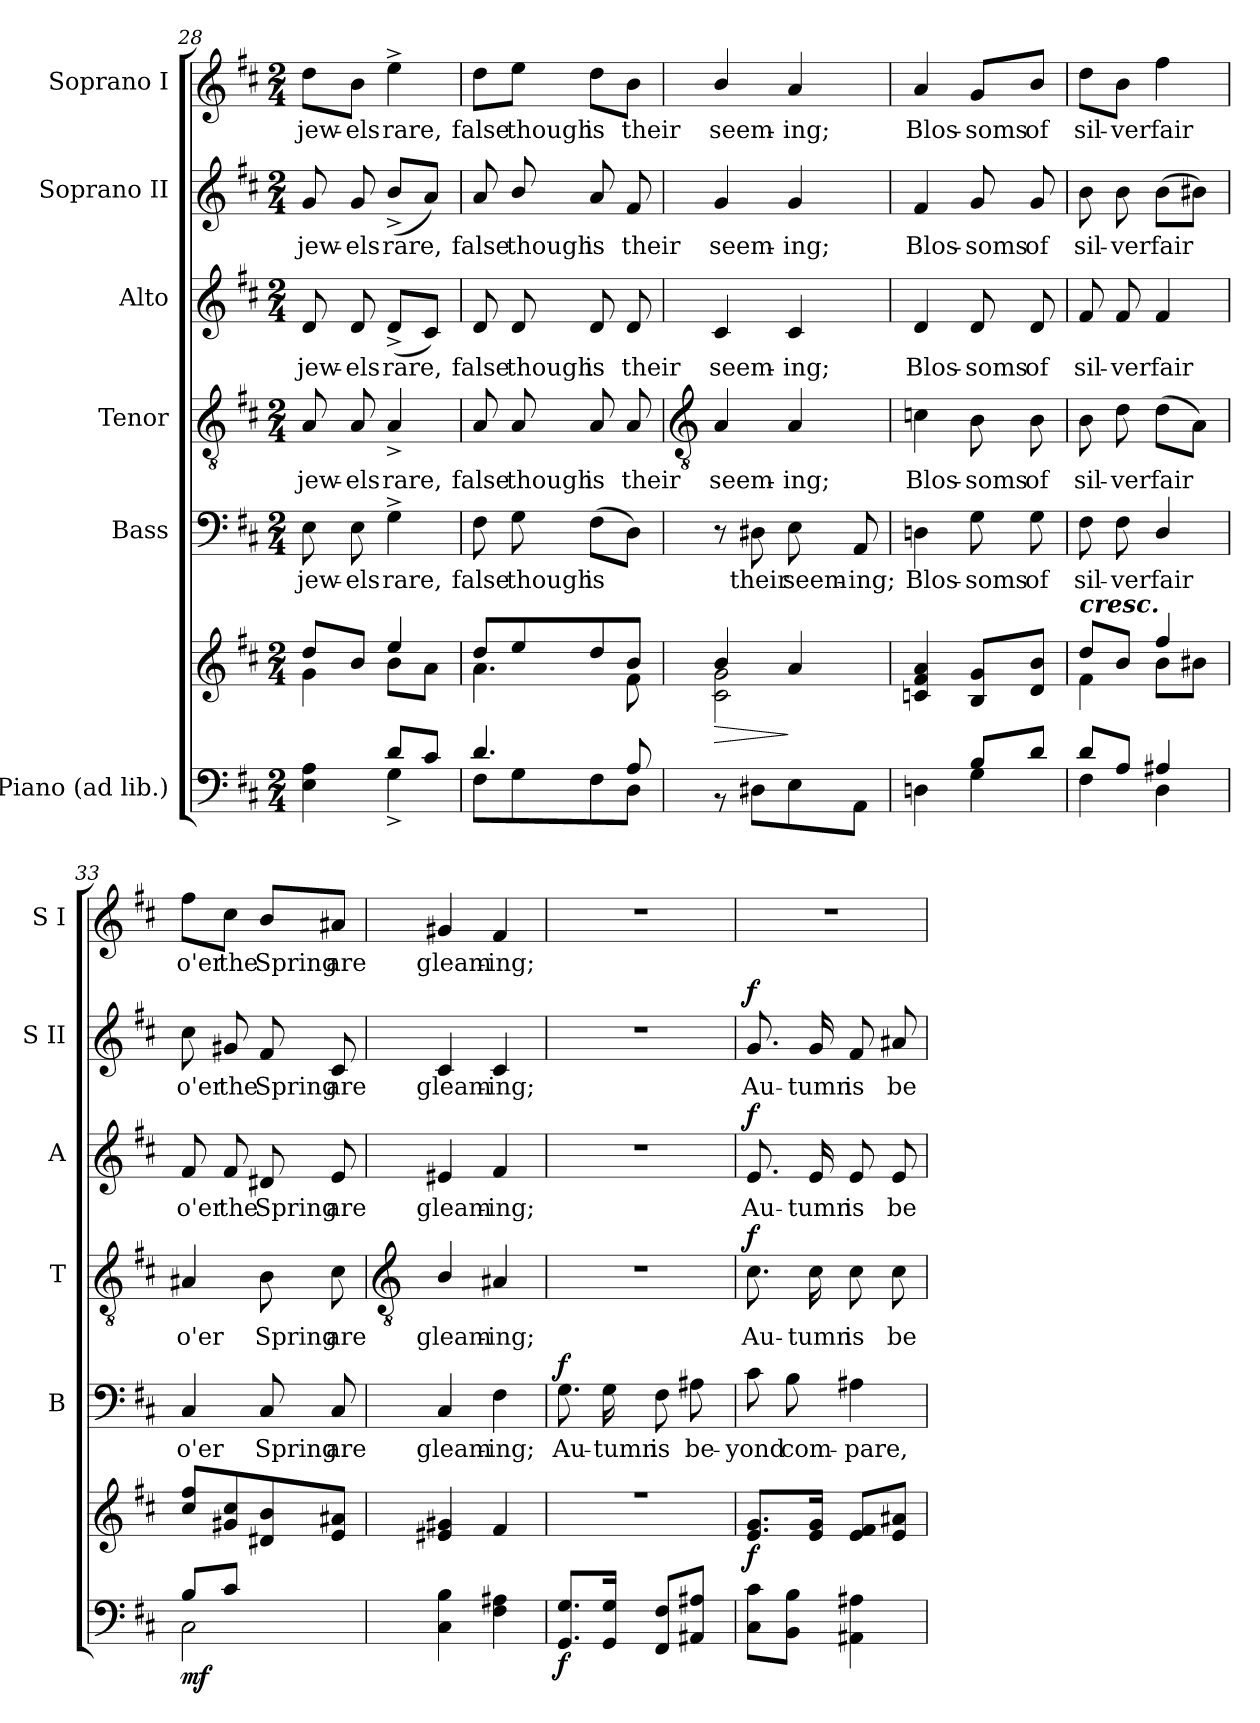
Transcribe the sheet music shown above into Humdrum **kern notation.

**kern	**kern	**dynam	**kern	**text	**dynam	**kern	**text	**dynam	**kern	**text	**dynam	**kern	**text	**dynam	**kern	**text
*part6	*part6	*part6	*part5	*part5	*part5	*part4	*part4	*part4	*part3	*part3	*part3	*part2	*part2	*part2	*part1	*part1
*staff7	*staff6	*staff6/7	*staff5	*staff5	*staff5	*staff4	*staff4	*staff4	*staff3	*staff3	*staff3	*staff2	*staff2	*staff2	*staff1	*staff1
*I"Piano (ad lib.)	*	*	*I"Bass	*	*	*I"Tenor	*	*	*I"Alto	*	*	*I"Soprano II	*	*	*I"Soprano I	*
*	*	*	*I'B	*	*	*I'T	*	*	*I'A	*	*	*I'S II	*	*	*I'S I	*
*clefF4	*clefG2	*	*clefF4	*	*	*clefGv2	*	*	*clefG2	*	*	*clefG2	*	*	*clefG2	*
*k[f#c#]	*k[f#c#]	*	*k[f#c#]	*	*	*k[f#c#]	*	*	*k[f#c#]	*	*	*k[f#c#]	*	*	*k[f#c#]	*
*D:	*D:	*	*D:	*	*	*D:	*	*	*D:	*	*	*D:	*	*	*D:	*
*M2/4	*M2/4	*	*M2/4	*	*	*M2/4	*	*	*M2/4	*	*	*M2/4	*	*	*M2/4	*
=28	=28	=28	=28	=28	=28	=28	=28	=28	=28	=28	=28	=28	=28	=28	=28	=28
*^	*^	*	*	*	*	*	*	*	*	*	*	*	*	*	*	*
!	!	!	!	!	!	!LO:LY:b	!	!	!LO:LY:b	!	!	!LO:LY:b	!	!	!LO:LY:b	!	!	!LO:LY:b
4ryy	4E\ 4A\	8dd/L	4g\	.	8E	jew-	.	8A	jew-	.	8d	jew-	.	8g	jew-	.	8dd\L	jew-
!	!	!	!	!	!	!LO:LY:b	!	!	!LO:LY:b	!	!	!LO:LY:b	!	!	!LO:LY:b	!	!	!LO:LY:b
.	.	8b/J	.	.	8E	-els	.	8A	-els	.	8d	-els	.	8g	-els	.	8b\J	-els
!	!	!	!	!	!	!LO:LY:b	!	!	!LO:LY:b	!	!	!LO:LY:b	!	!	!LO:LY:b	!	!	!LO:LY:b
8d/L	4G^\	4ee/	8b\L	.	4G^	rare,	.	4A^	rare,	.	(<8d^L	rare,	.	(<8b^L	rare,	.	4ee^	rare,
8c#/J	.	.	8a\J	.	.	.	.	.	.	.	8c#J)	.	.	8aJ)	.	.	.	.
=29	=29	=29	=29	=29	=29	=29	=29	=29	=29	=29	=29	=29	=29	=29	=29	=29	=29	=29
!	!	!	!	!	!	!LO:LY:b	!	!	!LO:LY:b	!	!	!LO:LY:b	!	!	!LO:LY:b	!	!	!LO:LY:b
4.d/	8F#\L	8dd/L	4.a\	.	8F#	false	.	8A	false	.	8d	false	.	8a	false	.	8dd\L	false
!	!	!	!	!	!	!LO:LY:b	!	!	!LO:LY:b	!	!	!LO:LY:b	!	!	!LO:LY:b	!	!	!LO:LY:b
.	8G\	8ee/	.	.	8G	though	.	8A	though	.	8d	though	.	8b/	though	.	8ee\J	though
!	!	!	!	!	!	!LO:LY:b	!	!	!LO:LY:b	!	!	!LO:LY:b	!	!	!LO:LY:b	!	!	!LO:LY:b
.	8F#\	8dd/	.	.	(>8F#L	is	.	8A	is	.	8d	is	.	8a	is	.	8dd\L	is
!	!	!	!	!	!	!	!	!	!LO:LY:b	!	!	!LO:LY:b	!	!	!LO:LY:b	!	!	!LO:LY:b
8A/	8D\J	8b/J	8f#\	.	8DJ)	.	.	8A	their	.	8d	their	.	8f#	their	.	8b\J	their
!!LO:LB:g=z
=30	=30	=30	=30	=30	=30	=30	=30	=30	=30	=30	=30	=30	=30	=30	=30	=30	=30	=30
*	*	*	*	*	*	*	*	*clefGv2	*	*	*	*	*	*	*	*	*	*
!LO:N:vis=1	!	!	!	!LO:HP:b	!	!	!	!	!LO:LY:b	!	!	!LO:LY:b	!	!	!LO:LY:b	!	!	!LO:LY:b
2ryy	8r	4b/	2c#\ 2g\	>	8r	.	.	4A	seem-	.	4c#	seem-	.	4g	seem-	.	4b/	seem-
!	!	!	!	!	!	!LO:LY:b	!	!	!	!	!	!	!	!	!	!	!	!
.	8D#X\L	.	.	.	8D#X	their	.	.	.	.	.	.	.	.	.	.	.	.
!	!	!	!	!	!	!LO:LY:b	!	!	!LO:LY:b	!	!	!LO:LY:b	!	!	!LO:LY:b	!	!	!LO:LY:b
.	8E\	4a/	.	]	8E	seem-	.	4A	-ing;	.	4c#	-ing;	.	4g	-ing;	.	4a	-ing;
!	!	!	!	!	!	!LO:LY:b	!	!	!	!	!	!	!	!	!	!	!	!
.	8AA\J	.	.	.	8AA	-ing;	.	.	.	.	.	.	.	.	.	.	.	.
=31	=31	=31	=31	=31	=31	=31	=31	=31	=31	=31	=31	=31	=31	=31	=31	=31	=31	=31
!	!	!	!	!	!	!LO:LY:b	!	!	!LO:LY:b	!	!	!LO:LY:b	!	!	!LO:LY:b	!	!	!LO:LY:b
4ryy	4Dn\	4cn/ 4f#/ 4a/	2ryy	.	4Dn	Blos-	.	4cn	Blos-	.	4d	Blos-	.	4f#	Blos-	.	4a	Blos-
!	!	!	!	!	!	!LO:LY:b	!	!	!LO:LY:b	!	!	!LO:LY:b	!	!	!LO:LY:b	!	!	!LO:LY:b
8B/L	4G\	8B/ 8g/L	.	.	8G	-soms	.	8B	-soms	.	8d	-soms	.	8g	-soms	.	8g/L	-soms
!	!	!	!	!	!	!LO:LY:b	!	!	!LO:LY:b	!	!	!LO:LY:b	!	!	!LO:LY:b	!	!	!LO:LY:b
8d/J	.	8d/ 8b/J	.	.	8G	of	.	8B	of	.	8d	of	.	8g	of	.	8b/J	of
=32	=32	=32	=32	=32	=32	=32	=32	=32	=32	=32	=32	=32	=32	=32	=32	=32	=32	=32
!	!	!LO:TX:a:Bi:t=cresc.	!	!	!	!	!	!	!	!	!	!	!	!	!	!	!	!
!	!	!	!	!	!	!LO:LY:b	!	!	!LO:LY:b	!	!	!LO:LY:b	!	!	!LO:LY:b	!	!	!LO:LY:b
8d/L	4F#\	8dd/L	4f#\	.	8F#	sil-	.	8B	sil-	.	8f#	sil-	.	8b	sil-	.	8dd\L	sil-
!	!	!	!	!	!	!LO:LY:b	!	!	!LO:LY:b	!	!	!LO:LY:b	!	!	!LO:LY:b	!	!	!LO:LY:b
8A/J	.	8b/J	.	.	8F#	-ver	.	8d	-ver	.	8f#	-ver	.	8b	-ver	.	8b\J	-ver
!	!	!	!	!	!	!LO:LY:b	!	!	!LO:LY:b	!	!	!LO:LY:b	!	!	!LO:LY:b	!	!	!LO:LY:b
4A#X/	4D\	4ff#/	8b\L	.	4D/	fair	.	(>8dL	fair	.	4f#	fair	.	(>8bL	fair	.	4ff#	fair
.	.	.	8b#X\J	.	.	.	.	8AJ)	.	.	.	.	.	8b#XJ)	.	.	.	.
=33	=33	=33	=33	=33	=33	=33	=33	=33	=33	=33	=33	=33	=33	=33	=33	=33	=33	=33
!	!	!	!LO:N:vis=1	!LO:DY:b=2	!	!LO:LY:b	!	!	!LO:LY:b	!	!	!LO:LY:b	!	!	!LO:LY:b	!	!	!LO:LY:b
8B/L	2C#\	8cc#/ 8ff#/L	2ryy	mf	4C#	o'er	.	4A#X	o'er	.	8f#	o'er	.	8cc#	o'er	.	8ff#\L	o'er
!	!	!	!	!	!	!	!	!	!	!	!	!LO:LY:b	!	!	!LO:LY:b	!	!	!LO:LY:b
8c#/J	.	8g#X/ 8cc#/	.	.	.	.	.	.	.	.	8f#	the	.	8g#X	the	.	8cc#\J	the
!	!	!	!	!	!	!LO:LY:b	!	!	!LO:LY:b	!	!	!LO:LY:b	!	!	!LO:LY:b	!	!	!LO:LY:b
4ryy	.	8d#X\ 8b\	.	.	8C#	Spring	.	8B	Spring	.	8d#X	Spring	.	8f#	Spring	.	8b/L	Spring
!	!	!	!	!	!	!LO:LY:b	!	!	!LO:LY:b	!	!	!LO:LY:b	!	!	!LO:LY:b	!	!	!LO:LY:b
.	.	8e\ 8a#X\J	.	.	8C#	are	.	8c#	are	.	8e	are	.	8c#	are	.	8a#X/J	are
*v	*v	*	*	*	*	*	*	*	*	*	*	*	*	*	*	*	*	*
!!LO:LB:g=z
=34	=34	=34	=34	=34	=34	=34	=34	=34	=34	=34	=34	=34	=34	=34	=34	=34	=34
*	*	*	*	*	*	*	*clefGv2	*	*	*	*	*	*	*	*	*	*
!	!	!LO:N:vis=1	!	!	!LO:LY:b	!	!	!LO:LY:b	!	!	!LO:LY:b	!	!	!LO:LY:b	!	!	!LO:LY:b
4C# 4B	4e#X/ 4g#X/	2ryy	.	4C#	gleam-	.	4B/	gleam-	.	4e#X	gleam-	.	4c#	gleam-	.	4g#X	gleam-
!	!	!	!	!	!LO:LY:b	!	!	!LO:LY:b	!	!	!LO:LY:b	!	!	!LO:LY:b	!	!	!LO:LY:b
4F# 4A#X	4f#/	.	.	4F#	-ing;	.	4A#X	-ing;	.	4f#	-ing;	.	4c#	-ing;	.	4f#	-ing;
=35	=35	=35	=35	=35	=35	=35	=35	=35	=35	=35	=35	=35	=35	=35	=35	=35	=35
!	!LO:N:vis=1	!LO:N:vis=1	!LO:DY:b=2	!	!LO:LY:b	!LO:DY:b	!LO:N:vis=1	!	!	!LO:N:vis=1	!	!	!LO:N:vis=1	!	!	!LO:N:vis=1	!
8.GG 8.GL	2r	2ryy	f	8.G	Au-	f	2r	.	.	2r	.	.	2r	.	.	2r	.
!	!	!	!	!	!LO:LY:b	!	!	!	!	!	!	!	!	!	!	!	!
16GG 16GJ	.	.	.	16G	-tumn	.	.	.	.	.	.	.	.	.	.	.	.
!	!	!	!	!	!LO:LY:b	!	!	!	!	!	!	!	!	!	!	!	!
8FF# 8F#L	.	.	.	8F#	is	.	.	.	.	.	.	.	.	.	.	.	.
!	!	!	!	!	!LO:LY:b	!	!	!	!	!	!	!	!	!	!	!	!
8AA#X 8A#XJ	.	.	.	8A#X	be-	.	.	.	.	.	.	.	.	.	.	.	.
=36	=36	=36	=36	=36	=36	=36	=36	=36	=36	=36	=36	=36	=36	=36	=36	=36	=36
!	!	!LO:N:vis=1	!LO:DY:b	!	!LO:LY:b	!	!	!LO:LY:b	!LO:DY:b	!	!LO:LY:b	!LO:DY:b	!	!LO:LY:b	!LO:DY:b	!LO:N:vis=1	!
8C# 8c#L	8.e/ 8.g/L	2ryy	f	8c#	-yond	.	8.c#	Au-	f	8.e	Au-	f	8.g	Au-	f	2r	.
!	!	!	!	!	!LO:LY:b	!	!	!	!	!	!	!	!	!	!	!	!
8BB 8BJ	.	.	.	8B	com-	.	.	.	.	.	.	.	.	.	.	.	.
!	!	!	!	!	!	!	!	!LO:LY:b	!	!	!LO:LY:b	!	!	!LO:LY:b	!	!	!
.	16e/ 16g/J	.	.	.	.	.	16c#	-tumn	.	16e	-tumn	.	16g	-tumn	.	.	.
!	!	!	!	!	!LO:LY:b	!	!	!LO:LY:b	!	!	!LO:LY:b	!	!	!LO:LY:b	!	!	!
4AA#X 4A#X	8e/ 8f#/L	.	.	4A#X	-pare,	.	8c#	is	.	8e	is	.	8f#	is	.	.	.
!	!	!	!	!	!	!	!	!LO:LY:b	!	!	!LO:LY:b	!	!	!LO:LY:b	!	!	!
.	8e/ 8a#X/J	.	.	.	.	.	8c#	be-	.	8e	be-	.	8a#X	be-	.	.	.
*	*v	*v	*	*	*	*	*	*	*	*	*	*	*	*	*	*	*
=	=	=	=	=	=	=	=	=	=	=	=	=	=	=	=	=
*-	*-	*-	*-	*-	*-	*-	*-	*-	*-	*-	*-	*-	*-	*-	*-	*-
